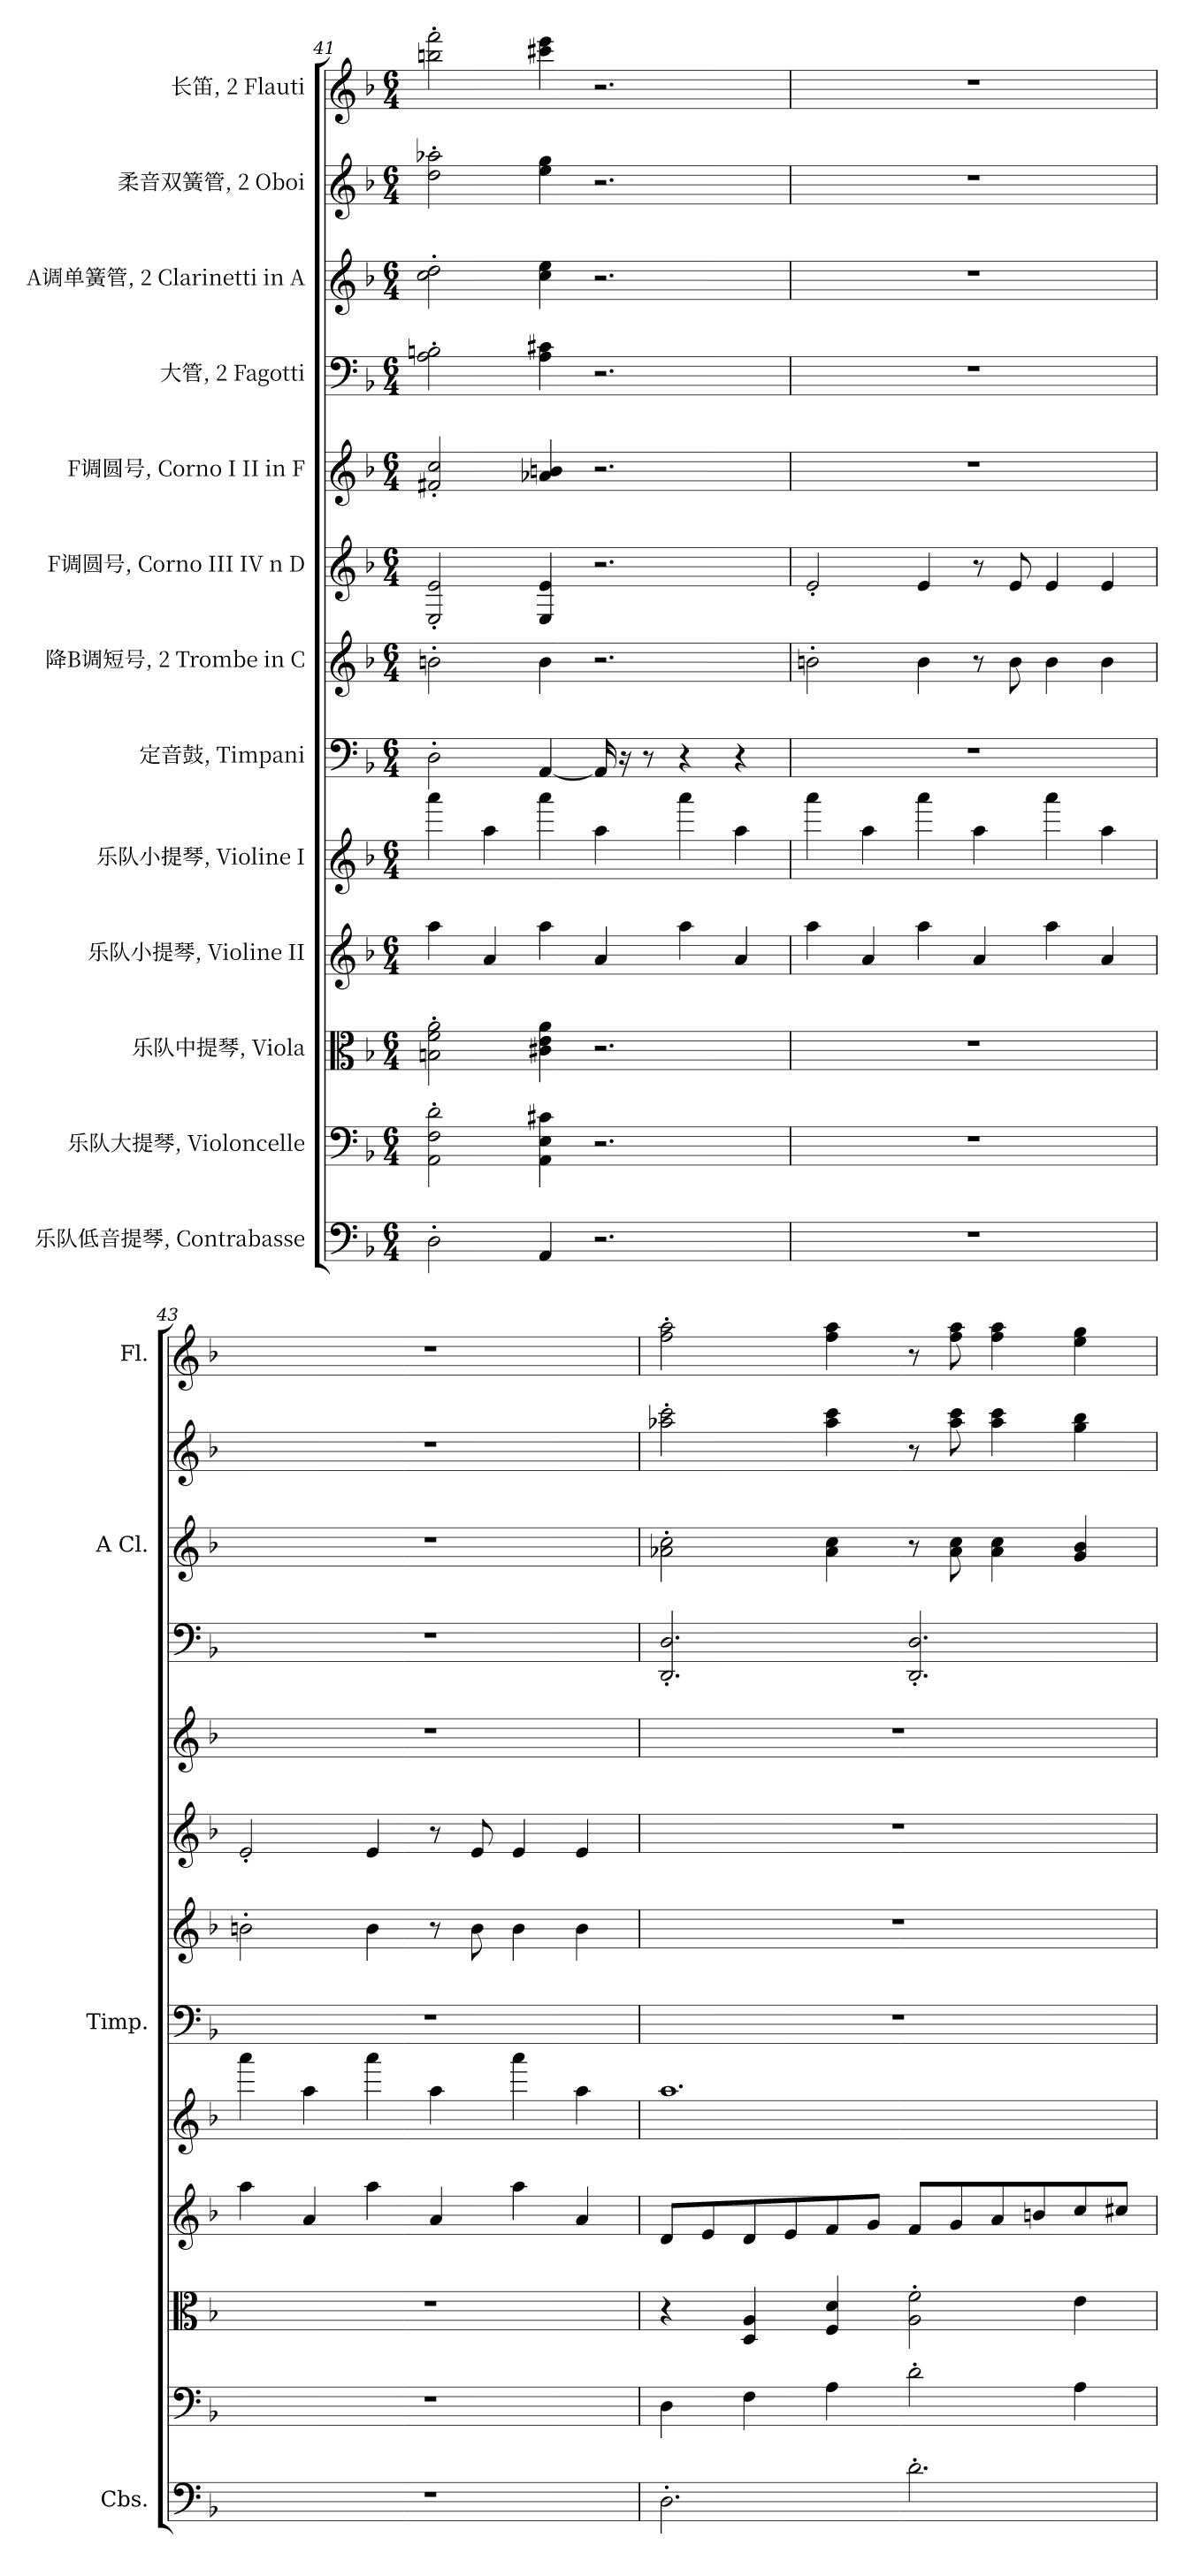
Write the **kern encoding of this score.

**kern	**kern	**kern	**kern	**kern	**kern	**kern	**kern	**kern	**kern	**kern	**kern	**kern
*part13	*part12	*part11	*part10	*part9	*part8	*part7	*part6	*part5	*part4	*part3	*part2	*part1
*staff13	*staff12	*staff11	*staff10	*staff9	*staff8	*staff7	*staff6	*staff5	*staff4	*staff3	*staff2	*staff1
*I"乐队低音提琴, Contrabasse	*I"乐队大提琴, Violoncelle	*I"乐队中提琴, Viola	*I"乐队小提琴, Violine II	*I"乐队小提琴, Violine I	*I"定音鼓, Timpani	*I"降B调短号, 2 Trombe in C	*I"F调圆号, Corno III IV n D	*I"F调圆号, Corno I II in F	*I"大管, 2 Fagotti	*I"A调单簧管, 2 Clarinetti in A	*I"柔音双簧管, 2 Oboi	*I"长笛, 2 Flauti
*I'Cbs.	*	*	*	*	*I'Timp.	*	*	*	*	*I'A Cl.	*	*I'Fl.
!!LO:PB:g=z
*clefF4	*clefF4	*clefC3	*clefG2	*clefG2	*clefF4	*clefG2	*clefG2	*clefG2	*clefF4	*clefG2	*clefG2	*clefG2
*ITrd7c12	*	*	*	*	*	*ITrd1c2	*ITrd4c7	*ITrd4c7	*	*ITrd2c3	*ITrd2c3	*
*k[b-]	*k[b-]	*k[b-]	*k[b-]	*k[b-]	*k[b-]	*k[b-e-a-]	*k[b-e-]	*k[b-e-]	*k[b-]	*k[f#c#]	*k[f#c#]	*k[b-]
*M6/4	*M6/4	*M6/4	*M6/4	*M6/4	*M6/4	*M6/4	*M6/4	*M6/4	*M6/4	*M6/4	*M6/4	*M6/4
*MM227	*MM227	*MM227	*MM227	*MM227	*MM227	*MM227	*MM227	*MM227	*MM227	*MM227	*MM227	*MM227
=41	=41	=41	=41	=41	=41	=41	=41	=41	=41	=41	=41	=41
2DD'\	2AA\' 2F\' 2d\'	2Bn\' 2f\' 2a\'	4aa\	4aaa\	2D'\	2an'\	2AA/' 2A/'	2Bn/' 2f/'	2A\' 2Bn\'	2a\' 2b\'	2b\' 2ffn\'	2bbn\' 2fff\'
.	.	.	4a/	4aa\	.	.	.	.	.	.	.	.
*	*	*	*	*	*	*	*	*	*	*	*	*MM228
4AAA/	4AA\ 4E\ 4c#X\	4c#X\ 4e\ 4a\	4aa\	4aaa\	[4AA/	4a\	4AA/ 4A/	4d-X/ 4en/	4A\ 4c#X\	4a\ 4cc#\	4cc#\ 4ee\	4ccc#X\ 4eee\
*	*	*	*	*	*	*	*	*	*	*	*	*MM242
2.r	2.r	2.r	4a/	4aa\	16AA/]	2.r	2.r	2.r	2.r	2.r	2.r	2.r
.	.	.	.	.	16r	.	.	.	.	.	.	.
.	.	.	.	.	8r	.	.	.	.	.	.	.
.	.	.	4aa\	4aaa\	4r	.	.	.	.	.	.	.
.	.	.	4a/	4aa\	4r	.	.	.	.	.	.	.
=42	=42	=42	=42	=42	=42	=42	=42	=42	=42	=42	=42	=42
*	*	*	*	*	*	*	*	*	*	*	*	*MM227
1.r	1.r	1.r	4aa\	4aaa\	1.r	2an'\	2A'/	1.r	1.r	1.r	1.r	1.r
.	.	.	4a/	4aa\	.	.	.	.	.	.	.	.
.	.	.	4aa\	4aaa\	.	4a\	4A/	.	.	.	.	.
.	.	.	4a/	4aa\	.	8r	8r	.	.	.	.	.
.	.	.	.	.	.	8a\	8A/	.	.	.	.	.
.	.	.	4aa\	4aaa\	.	4a\	4A/	.	.	.	.	.
.	.	.	4a/	4aa\	.	4a\	4A/	.	.	.	.	.
=43	=43	=43	=43	=43	=43	=43	=43	=43	=43	=43	=43	=43
*	*	*	*	*	*	*	*	*	*	*	*	*MM227
1.r	1.r	1.r	4aa\	4aaa\	1.r	2an'\	2A'/	1.r	1.r	1.r	1.r	1.r
.	.	.	4a/	4aa\	.	.	.	.	.	.	.	.
.	.	.	4aa\	4aaa\	.	4a\	4A/	.	.	.	.	.
.	.	.	4a/	4aa\	.	8r	8r	.	.	.	.	.
.	.	.	.	.	.	8a\	8A/	.	.	.	.	.
.	.	.	4aa\	4aaa\	.	4a\	4A/	.	.	.	.	.
.	.	.	4a/	4aa\	.	4a\	4A/	.	.	.	.	.
!!LO:PB:g=z
=44	=44	=44	=44	=44	=44	=44	=44	=44	=44	=44	=44	=44
*	*	*	*	*	*	*	*	*	*	*	*	*MM216
2.DD'\	4D\	4r	8d/L	1.aa	1.r	1.r	1.r	1.r	2.DD/' 2.D/'	2fn\' 2a\'	2ffn\' 2aa\'	2ff\' 2aa\'
.	.	.	8e/	.	.	.	.	.	.	.	.	.
.	4F\	4D/ 4A/	8d/	.	.	.	.	.	.	.	.	.
.	.	.	8e/	.	.	.	.	.	.	.	.	.
.	4A\	4F/ 4d/	8f/	.	.	.	.	.	.	4f\ 4a\	4ff\ 4aa\	4ff\ 4aa\
.	.	.	8g/J	.	.	.	.	.	.	.	.	.
*	*	*	*	*	*	*	*	*	*	*	*	*MM224
2.D'\	2d'\	2A\' 2f\'	8f/L	.	.	.	.	.	2.DD/' 2.D/'	8r	8r	8r
.	.	.	8g/	.	.	.	.	.	.	8f\ 8a\	8ff\ 8aa\	8ff\ 8aa\
*	*	*	*	*	*	*	*	*	*	*	*	*MM239
.	.	.	8a/	.	.	.	.	.	.	4f\ 4a\	4ff\ 4aa\	4ff\ 4aa\
.	.	.	8bn/	.	.	.	.	.	.	.	.	.
.	4A\	4e\	8cc/	.	.	.	.	.	.	4e/ 4g/	4ee\ 4gg\	4ee\ 4gg\
.	.	.	8cc#X/J	.	.	.	.	.	.	.	.	.
=	=	=	=	=	=	=	=	=	=	=	=	=
*-	*-	*-	*-	*-	*-	*-	*-	*-	*-	*-	*-	*-
